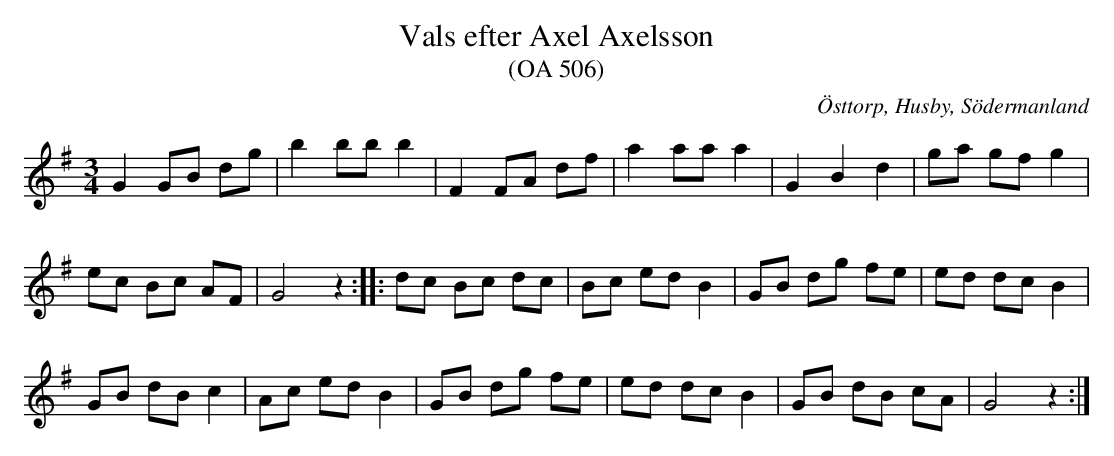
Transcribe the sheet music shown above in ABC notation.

X:1
T:Vals efter Axel Axelsson
T:(OA 506)
O:Östtorp, Husby, Södermanland
M:3/4
L:1/4
Q: 160
K:G
G G/B/ d/g/ | b b/b/ b | F F/A/ d/f/ | a a/a/ a |  G B d | g/a/ g/f/ g |
e/c/ B/c/ A/F/ | G2 z ::  d/c/ B/c/ d/c/ | B/c/ e/d/ B | G/B/ d/g/ f/e/ | e/d/ d/c/ B |
G/B/ d/B/ c | A/c/ e/d/ B | G/B/ d/g/ f/e/ | e/d/ d/c/ B |  G/B/ d/B/ c/A/ | G2 z :|
